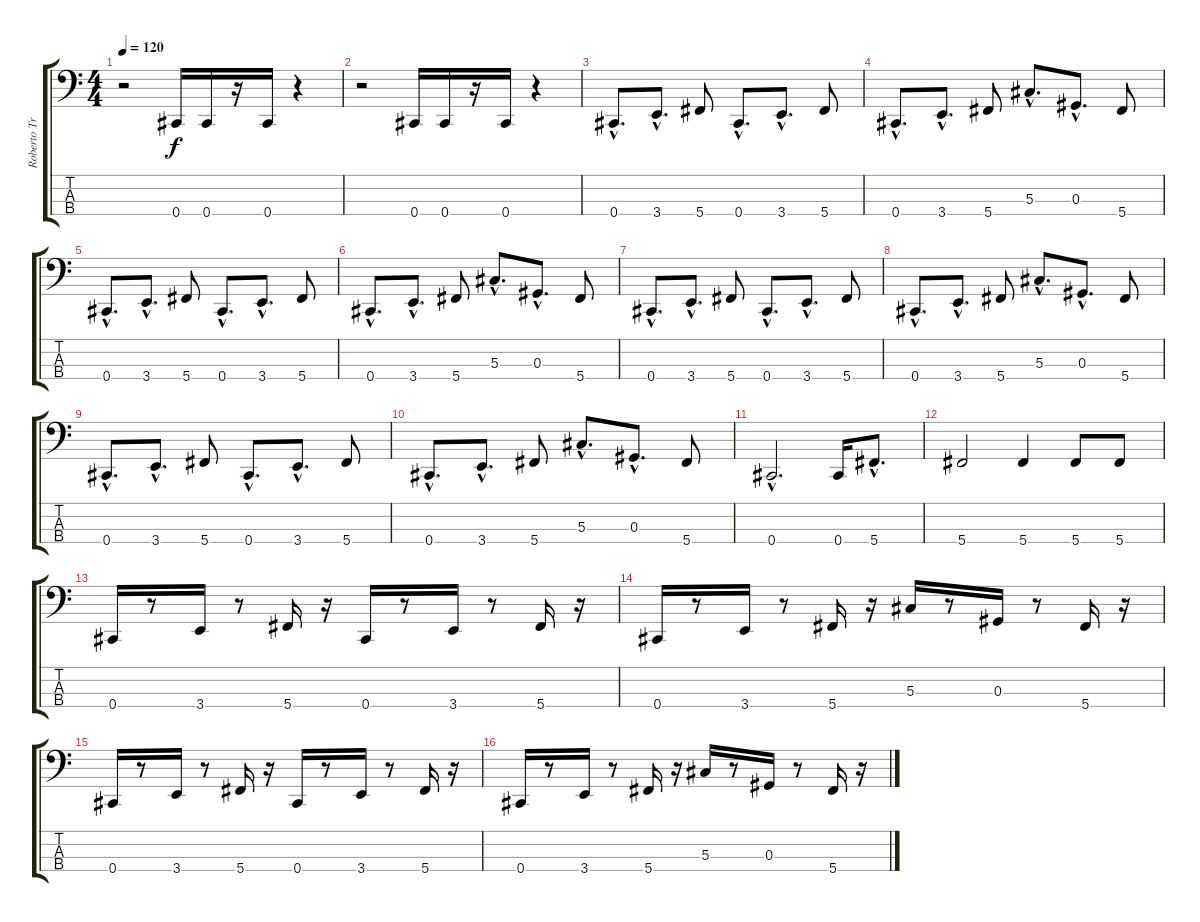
\track ("Roberto Trujillo" "Roberto Tr") {instrument electricbassfinger}
\staff {score tabs}
\tuning (Gb2 Db2 Ab1 Db1) {hide}
\ts (4 4)
\tempo 120
\clef f4
\ks c
r.2{dy f} 0.4.16 0.4.16 r.16 0.4.16 r.4 |
r.2 0.4.16 0.4.16 r.16 0.4.16 r.4 |
0.4{hac}.8{d} 3.4{hac}.8{d} 5.4.8 0.4{hac}.8{d} 3.4{hac}.8{d} 5.4.8 |
0.4{hac}.8{d} 3.4{hac}.8{d} 5.4.8 5.3{hac}.8{d} 0.3{hac}.8{d} 5.4.8 |
0.4{hac}.8{d} 3.4{hac}.8{d} 5.4.8 0.4{hac}.8{d} 3.4{hac}.8{d} 5.4.8 |
0.4{hac}.8{d} 3.4{hac}.8{d} 5.4.8 5.3{hac}.8{d} 0.3{hac}.8{d} 5.4.8 |
0.4{hac}.8{d} 3.4{hac}.8{d} 5.4.8 0.4{hac}.8{d} 3.4{hac}.8{d} 5.4.8 |
0.4{hac}.8{d} 3.4{hac}.8{d} 5.4.8 5.3{hac}.8{d} 0.3{hac}.8{d} 5.4.8 |
0.4{hac}.8{d} 3.4{hac}.8{d} 5.4.8 0.4{hac}.8{d} 3.4{hac}.8{d} 5.4.8 |
0.4{hac}.8{d} 3.4{hac}.8{d} 5.4.8 5.3{hac}.8{d} 0.3{hac}.8{d} 5.4.8 |
0.4{hac}.2{d} 0.4.16 5.4{hac}.8{d} |
5.4.2 5.4.4 5.4.8 5.4.8 |
0.4.16 r.8 3.4.16 r.8 5.4.16 r.16 0.4.16 r.8 3.4.16 r.8 5.4.16 r.16 |
0.4.16 r.8 3.4.16 r.8 5.4.16 r.16 5.3.16 r.8 0.3.16 r.8 5.4.16 r.16 |
0.4.16 r.8 3.4.16 r.8 5.4.16 r.16 0.4.16 r.8 3.4.16 r.8 5.4.16 r.16 |
0.4.16 r.8 3.4.16 r.8 5.4.16 r.16 5.3.16 r.8 0.3.16 r.8 5.4.16 r.16
